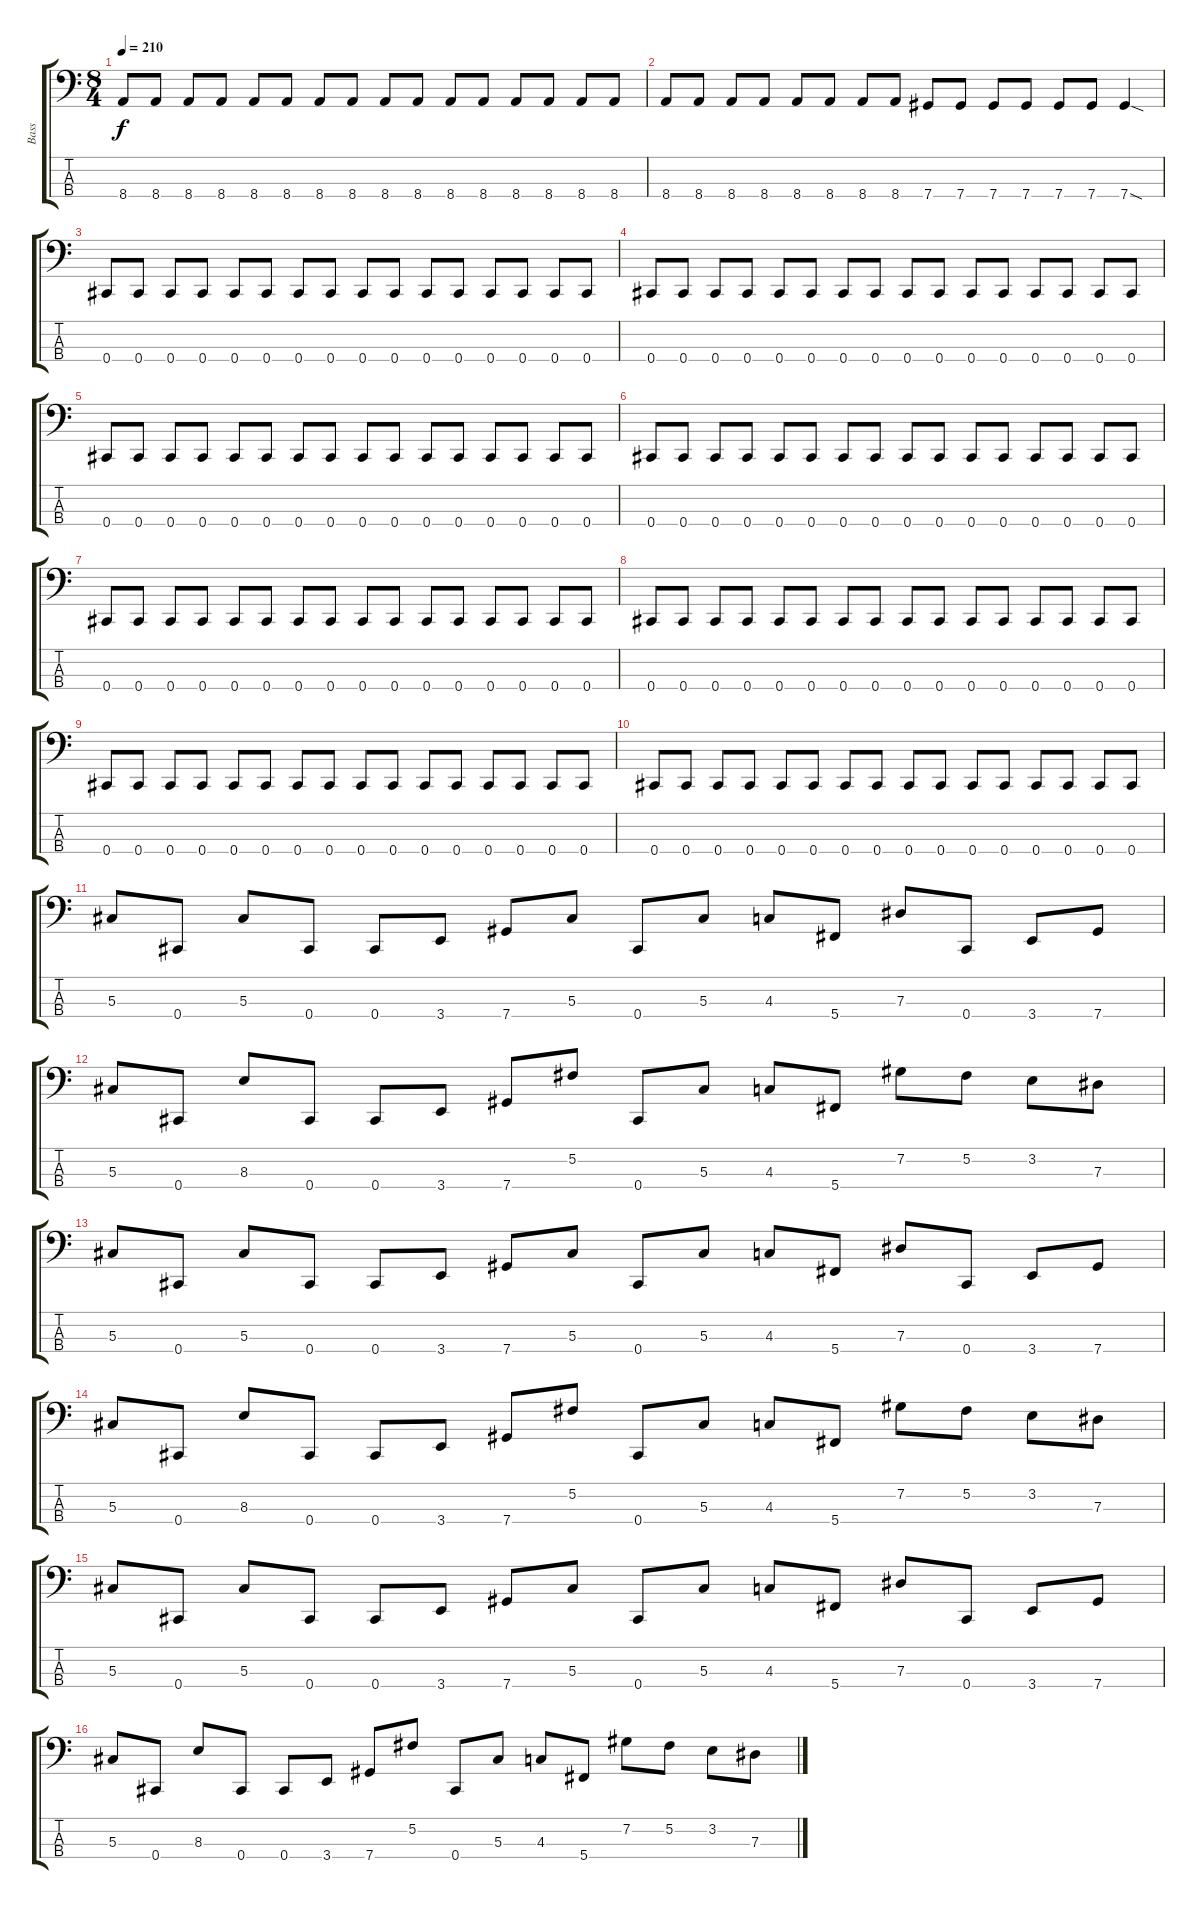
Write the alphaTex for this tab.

\track ("Bass" "Bass") {instrument electricbassfinger}
\staff {score tabs}
\tuning (Gb2 Db2 Ab1 Db1) {hide}
\ts (8 4)
\tempo 210
\clef f4
\ks c
8.4.8{dy f} 8.4.8 8.4.8 8.4.8 8.4.8 8.4.8 8.4.8 8.4.8 8.4.8 8.4.8 8.4.8 8.4.8 8.4.8 8.4.8 8.4.8 8.4.8 |
8.4.8 8.4.8 8.4.8 8.4.8 8.4.8 8.4.8 8.4.8 8.4.8 7.4.8 7.4.8 7.4.8 7.4.8 7.4.8 7.4.8 7.4{sod}.4 |
0.4.8 0.4.8 0.4.8 0.4.8 0.4.8 0.4.8 0.4.8 0.4.8 0.4.8 0.4.8 0.4.8 0.4.8 0.4.8 0.4.8 0.4.8 0.4.8 |
0.4.8 0.4.8 0.4.8 0.4.8 0.4.8 0.4.8 0.4.8 0.4.8 0.4.8 0.4.8 0.4.8 0.4.8 0.4.8 0.4.8 0.4.8 0.4.8 |
0.4.8 0.4.8 0.4.8 0.4.8 0.4.8 0.4.8 0.4.8 0.4.8 0.4.8 0.4.8 0.4.8 0.4.8 0.4.8 0.4.8 0.4.8 0.4.8 |
0.4.8 0.4.8 0.4.8 0.4.8 0.4.8 0.4.8 0.4.8 0.4.8 0.4.8 0.4.8 0.4.8 0.4.8 0.4.8 0.4.8 0.4.8 0.4.8 |
0.4.8 0.4.8 0.4.8 0.4.8 0.4.8 0.4.8 0.4.8 0.4.8 0.4.8 0.4.8 0.4.8 0.4.8 0.4.8 0.4.8 0.4.8 0.4.8 |
0.4.8 0.4.8 0.4.8 0.4.8 0.4.8 0.4.8 0.4.8 0.4.8 0.4.8 0.4.8 0.4.8 0.4.8 0.4.8 0.4.8 0.4.8 0.4.8 |
0.4.8 0.4.8 0.4.8 0.4.8 0.4.8 0.4.8 0.4.8 0.4.8 0.4.8 0.4.8 0.4.8 0.4.8 0.4.8 0.4.8 0.4.8 0.4.8 |
0.4.8 0.4.8 0.4.8 0.4.8 0.4.8 0.4.8 0.4.8 0.4.8 0.4.8 0.4.8 0.4.8 0.4.8 0.4.8 0.4.8 0.4.8 0.4.8 |
5.3.8 0.4.8 5.3.8 0.4.8 0.4.8 3.4.8 7.4.8 5.3.8 0.4.8 5.3.8 4.3.8 5.4.8 7.3.8 0.4.8 3.4.8 7.4.8 |
5.3.8 0.4.8 8.3.8 0.4.8 0.4.8 3.4.8 7.4.8 5.2.8 0.4.8 5.3.8 4.3.8 5.4.8 7.2.8 5.2.8 3.2.8 7.3.8 |
5.3.8 0.4.8 5.3.8 0.4.8 0.4.8 3.4.8 7.4.8 5.3.8 0.4.8 5.3.8 4.3.8 5.4.8 7.3.8 0.4.8 3.4.8 7.4.8 |
5.3.8 0.4.8 8.3.8 0.4.8 0.4.8 3.4.8 7.4.8 5.2.8 0.4.8 5.3.8 4.3.8 5.4.8 7.2.8 5.2.8 3.2.8 7.3.8 |
5.3.8 0.4.8 5.3.8 0.4.8 0.4.8 3.4.8 7.4.8 5.3.8 0.4.8 5.3.8 4.3.8 5.4.8 7.3.8 0.4.8 3.4.8 7.4.8 |
5.3.8 0.4.8 8.3.8 0.4.8 0.4.8 3.4.8 7.4.8 5.2.8 0.4.8 5.3.8 4.3.8 5.4.8 7.2.8 5.2.8 3.2.8 7.3.8
